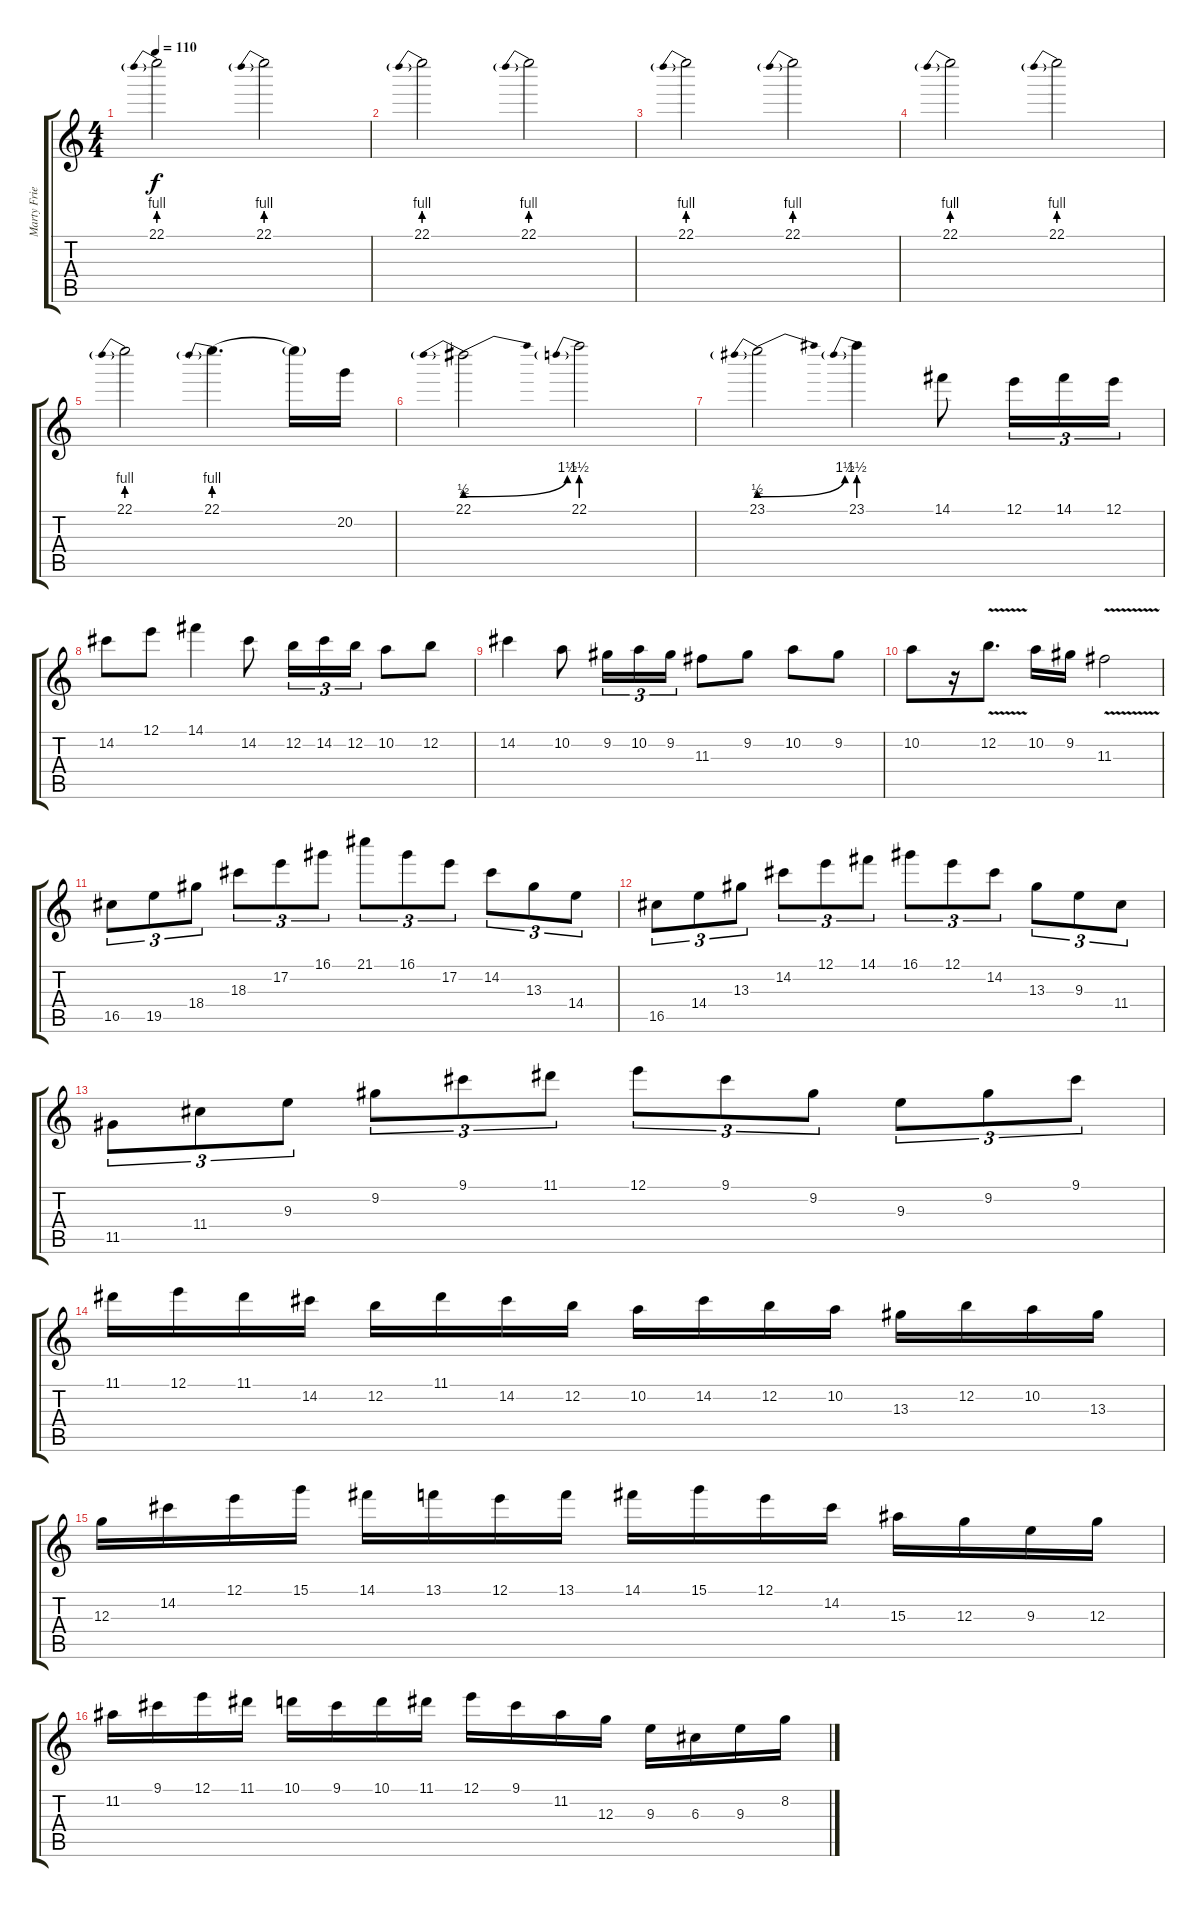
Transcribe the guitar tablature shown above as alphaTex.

\track ("Marty Friedman" "Marty Frie") {instrument overdrivenguitar}
\staff {score tabs}
\tuning (E4 B3 G3 D3 A2 E2) {hide}
\ts (4 4)
\tempo 110
\clef g2
\ks c
22.1{be (prebend 0 4 60 4)}.2{dy f} 22.1{be (prebend 0 4 60 4)}.2 |
22.1{be (prebend 0 4 60 4)}.2 22.1{be (prebend 0 4 60 4)}.2 |
22.1{be (prebend 0 4 60 4)}.2 22.1{be (prebend 0 4 60 4)}.2 |
22.1{be (prebend 0 4 60 4)}.2 22.1{be (prebend 0 4 60 4)}.2{volume 15} |
22.1{be (prebend 0 4 60 4)}.2 22.1{be (prebend 0 4 60 4)}.4{d} 22.1{t}.16 20.2.16 |
22.1{be (prebendbend 0 2 60 6)}.2 22.1{be (prebend 0 6 60 6)}.2 |
23.1{be (prebendbend 0 2 60 6)}.2{volume 16} 23.1{be (prebend 0 6 60 6)}.4 14.1.8 12.1.16{tu (3 2)} 14.1.16{tu (3 2)} 12.1.16{tu (3 2)} |
14.2.8 12.1.8 14.1.4 14.2.8 12.2.16{tu (3 2)} 14.2.16{tu (3 2)} 12.2.16{tu (3 2)} 10.2.8 12.2.8 |
14.2.4 10.2.8 9.2.16{tu (3 2)} 10.2.16{tu (3 2)} 9.2.16{tu (3 2)} 11.3.8 9.2.8 10.2.8 9.2.8 |
10.2.8 r.16 12.2{v}.8{d} 10.2.16 9.2.16 11.3{v}.2 |
16.5.8{tu (3 2) volume 13} 19.5.8{tu (3 2)} 18.4.8{tu (3 2)} 18.3.8{tu (3 2)} 17.2.8{tu (3 2)} 16.1.8{tu (3 2)} 21.1.8{tu (3 2)} 16.1.8{tu (3 2)} 17.2.8{tu (3 2)} 14.2.8{tu (3 2)} 13.3.8{tu (3 2)} 14.4.8{tu (3 2)} |
16.5.8{tu (3 2)} 14.4.8{tu (3 2)} 13.3.8{tu (3 2)} 14.2.8{tu (3 2)} 12.1.8{tu (3 2)} 14.1.8{tu (3 2)} 16.1.8{tu (3 2)} 12.1.8{tu (3 2)} 14.2.8{tu (3 2)} 13.3.8{tu (3 2)} 9.3.8{tu (3 2)} 11.4.8{tu (3 2)} |
11.5.8{tu (3 2)} 11.4.8{tu (3 2)} 9.3.8{tu (3 2)} 9.2.8{tu (3 2)} 9.1.8{tu (3 2)} 11.1.8{tu (3 2)} 12.1.8{tu (3 2)} 9.1.8{tu (3 2)} 9.2.8{tu (3 2)} 9.3.8{tu (3 2)} 9.2.8{tu (3 2)} 9.1.8{tu (3 2)} |
11.1.16 12.1.16 11.1.16 14.2.16 12.2.16 11.1.16 14.2.16 12.2.16 10.2.16 14.2.16 12.2.16 10.2.16 13.3.16 12.2.16 10.2.16 13.3.16 |
12.3.16 14.2.16 12.1.16 15.1.16 14.1.16 13.1.16 12.1.16 13.1.16 14.1.16 15.1.16 12.1.16 14.2.16 15.3.16 12.3.16 9.3.16 12.3.16 |
11.2.16 9.1.16 12.1.16 11.1.16 10.1.16 9.1.16 10.1.16 11.1.16 12.1.16 9.1.16 11.2.16 12.3.16 9.3.16 6.3.16 9.3.16 8.2.16
